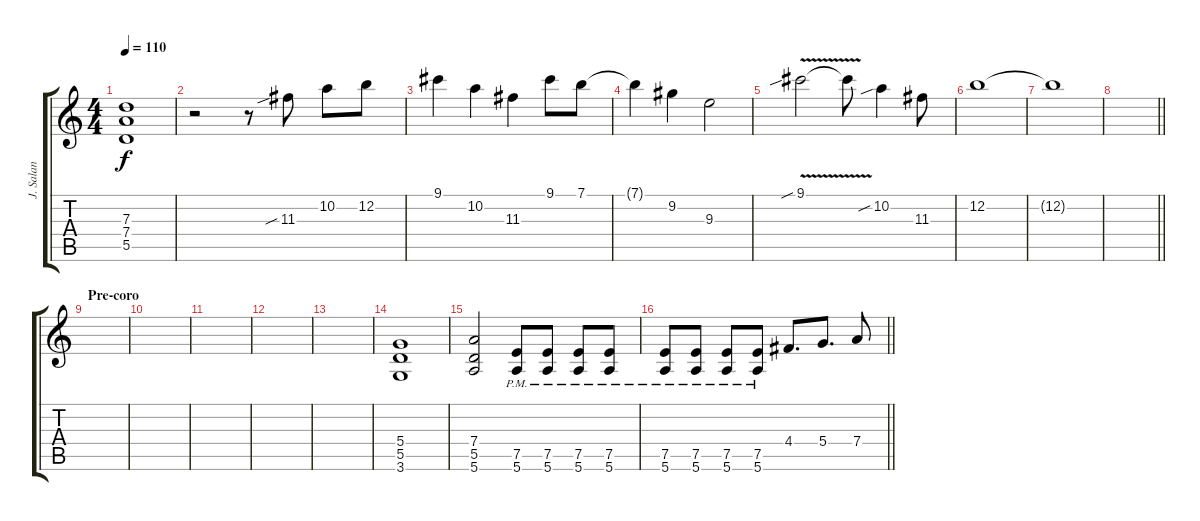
\track ("J. Salan" "J. Salan") {instrument distortionguitar}
\staff {score tabs}
\tuning (E4 B3 G3 D3 A2 E2) {hide}
\ts (4 4)
\tempo 110
\clef g2
\ks c
(7.3 7.4 5.5).1{dy f} |
r.2{instrument overdrivenguitar} r.8 11.3{sib}.8 10.2.8 12.2.8 |
9.1.4 10.2.4 11.3.4 9.1.8 7.1.8 |
7.1{t}.4 9.2.4 9.3.2 |
9.1{v sib}.2 9.1{t}.8 10.2{sib}.4 11.3.8 |
12.2.1 |
12.2{t}.1 |
\barLineRight lightlight
|
\section ("" "Pre-coro")
|
|
|
|
|
(5.4 5.5 3.6).1{instrument distortionguitar} |
(7.4 5.5 5.6).2 (7.5{pm} 5.6{pm}).8 (7.5{pm} 5.6{pm}).8 (7.5{pm} 5.6{pm}).8 (7.5{pm} 5.6{pm}).8 |
\barLineRight lightlight
(7.5{pm} 5.6{pm}).8 (7.5{pm} 5.6{pm}).8 (7.5{pm} 5.6{pm}).8 (7.5{pm} 5.6{pm}).8 4.4.8{d} 5.4.8{d} 7.4.8
